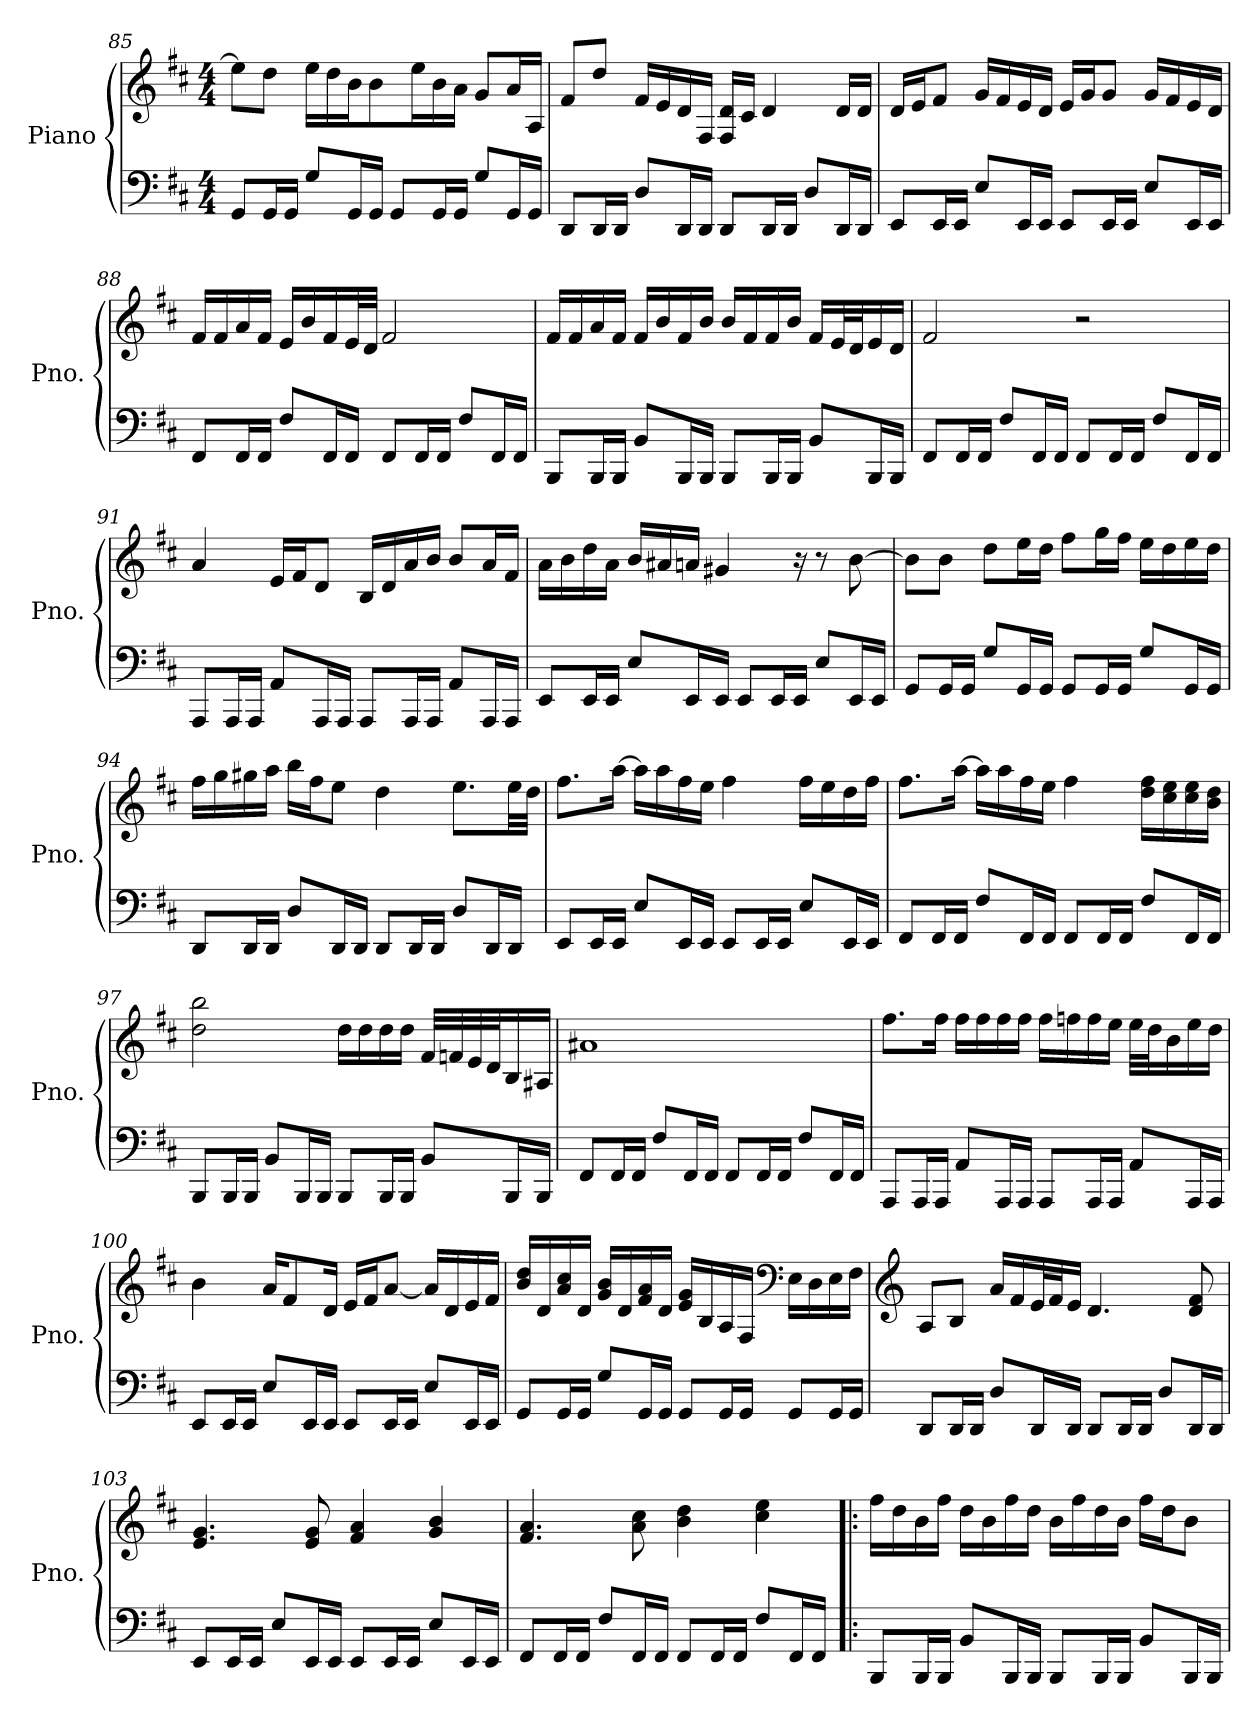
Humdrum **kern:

**kern	**kern
*part1	*part1
*staff2	*staff1
*I"Piano	*
*I'Pno.	*
*clefF4	*clefG2
*k[f#c#]	*k[f#c#]
*M4/4	*M4/4
=85	=85
8GG/L	8ee\L]
16GG/L	8dd\J
16GG/JJ	.
8G/L	16ee\LL
.	16dd\
16GG/L	16b\J
16GG/JJ	8b\
8GG/L	.
.	16ee\L
16GG/L	16b\
16GG/JJ	16a\JJ
8G/L	8g/L
16GG/L	16a/L
16GG/JJ	16A/JJ
!!LO:PB:g=z
=86	=86
8DD/L	8f#/L
16DD/L	8dd/J
16DD/JJ	.
8D/L	16f#/LL
.	16e/
16DD/L	16d/
16DD/JJ	16F#/JJ
8DD/L	16F#/ 16d/LL
.	16c#/JJ
16DD/L	4d/
16DD/JJ	.
8D/L	.
16DD/L	16d/LL
16DD/JJ	16d/JJ
=87	=87
8EE/L	16d/LL
.	16e/J
16EE/L	8f#/J
16EE/JJ	.
8E/L	16g/LL
.	16f#/
16EE/L	16e/
16EE/JJ	16d/JJ
8EE/L	16e/LL
.	16g/J
16EE/L	8g/J
16EE/JJ	.
8E/L	16g/LL
.	16f#/
16EE/L	16e/
16EE/JJ	16d/JJ
=88	=88
8FF#/L	16f#/LL
.	16f#/
16FF#/L	16a/
16FF#/JJ	16f#/JJ
8F#/L	16e/LL
.	16b/
16FF#/L	16f#/
16FF#/JJ	32e/L
.	32d/JJJ
8FF#/L	2f#/
16FF#/L	.
16FF#/JJ	.
8F#/L	.
16FF#/L	.
16FF#/JJ	.
!!LO:LB:g=z
=89	=89
8BBB/L	16f#/LL
.	16f#/
16BBB/L	16a/
16BBB/JJ	16f#/JJ
8BB/L	16f#/LL
.	16b/
16BBB/L	16f#/
16BBB/JJ	16b/JJ
8BBB/L	16b/LL
.	16f#/
16BBB/L	16f#/
16BBB/JJ	16b/JJ
8BB/L	16f#/LL
.	32e/L
.	32d/J
16BBB/L	16e/
16BBB/JJ	16d/JJ
=90	=90
8FF#/L	2f#/
16FF#/L	.
16FF#/JJ	.
8F#/L	.
16FF#/L	.
16FF#/JJ	.
8FF#/L	2r
16FF#/L	.
16FF#/JJ	.
8F#/L	.
16FF#/L	.
16FF#/JJ	.
=91	=91
8AAA/L	4a/
16AAA/L	.
16AAA/JJ	.
8AA/L	16e/LL
.	16f#/J
16AAA/L	8d/J
16AAA/JJ	.
8AAA/L	16B/LL
.	16d/
16AAA/L	16a/
16AAA/JJ	16b/JJ
8AA/L	8b/L
16AAA/L	16a/L
16AAA/JJ	16f#/JJ
!!LO:LB:g=z
=92	=92
8EE/L	16a\LL
.	16b\
16EE/L	16dd\
16EE/JJ	16a\JJ
8E/L	16b/LL
.	16a#X/
16EE/L	16an/JJ
16EE/JJ	4g#X/
8EE/L	.
16EE/L	.
16EE/JJ	16r
8E/L	8r
16EE/L	[8b\
16EE/JJ	.
=93	=93
8GG/L	8b\L]
16GG/L	8b\J
16GG/JJ	.
8G/L	8dd\L
16GG/L	16ee\L
16GG/JJ	16dd\JJ
8GG/L	8ff#\L
16GG/L	16gg\L
16GG/JJ	16ff#\JJ
8G/L	16ee\LL
.	16dd\
16GG/L	16ee\
16GG/JJ	16dd\JJ
=94	=94
8DD/L	16ff#\LL
.	16gg\
16DD/L	16gg#X\
16DD/JJ	16aa\JJ
8D/L	16bb\LL
.	16ff#\J
16DD/L	8ee\J
16DD/JJ	.
8DD/L	4dd\
16DD/L	.
16DD/JJ	.
8D/L	8.ee\L
16DD/L	.
16DD/JJ	32ee\LL
.	32dd\JJJ
!!LO:LB:g=z
=95	=95
8EE/L	8.ff#\L
16EE/L	.
16EE/JJ	[16aa\Jk
8E/L	16aa\LL]
.	16aa\
16EE/L	16ff#\
16EE/JJ	16ee\JJ
8EE/L	4ff#\
16EE/L	.
16EE/JJ	.
8E/L	16ff#\LL
.	16ee\
16EE/L	16dd\
16EE/JJ	16ff#\JJ
=96	=96
8FF#/L	8.ff#\L
16FF#/L	.
16FF#/JJ	[16aa\Jk
8F#/L	16aa\LL]
.	16aa\
16FF#/L	16ff#\
16FF#/JJ	16ee\JJ
8FF#/L	4ff#\
16FF#/L	.
16FF#/JJ	.
8F#/L	16dd\ 16ff#\LL
.	16cc#\ 16ee\
16FF#/L	16cc#\ 16ee\
16FF#/JJ	16b\ 16dd\JJ
=97	=97
8BBB/L	2dd\ 2bb\
16BBB/L	.
16BBB/JJ	.
8BB/L	.
16BBB/L	.
16BBB/JJ	.
8BBB/L	16dd\LL
.	16dd\
16BBB/L	16dd\
16BBB/JJ	16dd\JJ
8BB/L	32f#/LLL
.	32fn/
.	32e/
.	32d/J
16BBB/L	16B/
16BBB/JJ	16A#X/JJ
!!LO:LB:g=z
=98	=98
8FF#/L	1a#X
16FF#/L	.
16FF#/JJ	.
8F#/L	.
16FF#/L	.
16FF#/JJ	.
8FF#/L	.
16FF#/L	.
16FF#/JJ	.
8F#/L	.
16FF#/L	.
16FF#/JJ	.
=99	=99
8AAA/L	8.ff#\L
16AAA/L	.
16AAA/JJ	16ff#\Jk
8AA/L	16ff#\LL
.	16ff#\
16AAA/L	16ff#\
16AAA/JJ	16ff#\JJ
8AAA/L	16ff#\LL
.	16ffn\
16AAA/L	16ff\
16AAA/JJ	16ee\JJ
8AA/L	32ee\LLL
.	32dd\J
.	16b\
16AAA/L	16ee\
16AAA/JJ	16dd\JJ
=100	=100
8EE/L	4b\
16EE/L	.
16EE/JJ	.
8E/L	16a/KL
.	8f#/
16EE/L	.
16EE/JJ	16d/Jk
8EE/L	16e/LL
.	16f#/J
16EE/L	[8a/J
16EE/JJ	.
8E/L	16a/LL]
.	16d/
16EE/L	16e/
16EE/JJ	16f#/JJ
!!LO:LB:g=z
=101	=101
8GG/L	16b/ 16dd/LL
.	16d/
16GG/L	16a/ 16cc#/
16GG/JJ	16d/JJ
8G/L	16g/ 16b/LL
.	16d/
16GG/L	16f#/ 16a/
16GG/JJ	16d/JJ
8GG/L	16e/ 16g/LL
.	16B/
16GG/L	16A/
16GG/JJ	16F#/JJ
*	*clefF4
8GG/L	16E\LL
.	16D\
16GG/L	16E\
16GG/JJ	16F#\JJ
=102	=102
*	*clefG2
8DD/L	8A/L
16DD/L	8B/J
16DD/JJ	.
8D/L	16a/LL
.	16f#/
16DD/L	32e/L
.	32f#/J
16DD/JJ	16e/JJ
8DD/L	4.d/
16DD/L	.
16DD/JJ	.
8D/L	.
16DD/L	8d/ 8f#/
16DD/JJ	.
=103	=103
8EE/L	4.e/ 4.g/
16EE/L	.
16EE/JJ	.
8E/L	.
16EE/L	8e/ 8g/
16EE/JJ	.
8EE/L	4f#/ 4a/
16EE/L	.
16EE/JJ	.
8E/L	4g/ 4b/
16EE/L	.
16EE/JJ	.
!!LO:LB:g=z
=104	=104
8FF#/L	4.f#/ 4.a/
16FF#/L	.
16FF#/JJ	.
8F#/L	.
16FF#/L	8a\ 8cc#\
16FF#/JJ	.
8FF#/L	4b\ 4dd\
16FF#/L	.
16FF#/JJ	.
8F#/L	4cc#\ 4ee\
16FF#/L	.
16FF#/JJ	.
=105!|:	=105!|:
8BBB/L	16ff#\LL
.	16dd\
16BBB/L	16b\
16BBB/JJ	16ff#\JJ
8BB/L	16dd\LL
.	16b\
16BBB/L	16ff#\
16BBB/JJ	16dd\JJ
8BBB/L	16b\LL
.	16ff#\
16BBB/L	16dd\
16BBB/JJ	16b\JJ
8BB/L	16ff#\LL
.	16dd\J
16BBB/L	8b\J
16BBB/JJ	.
=	=
*-	*-
